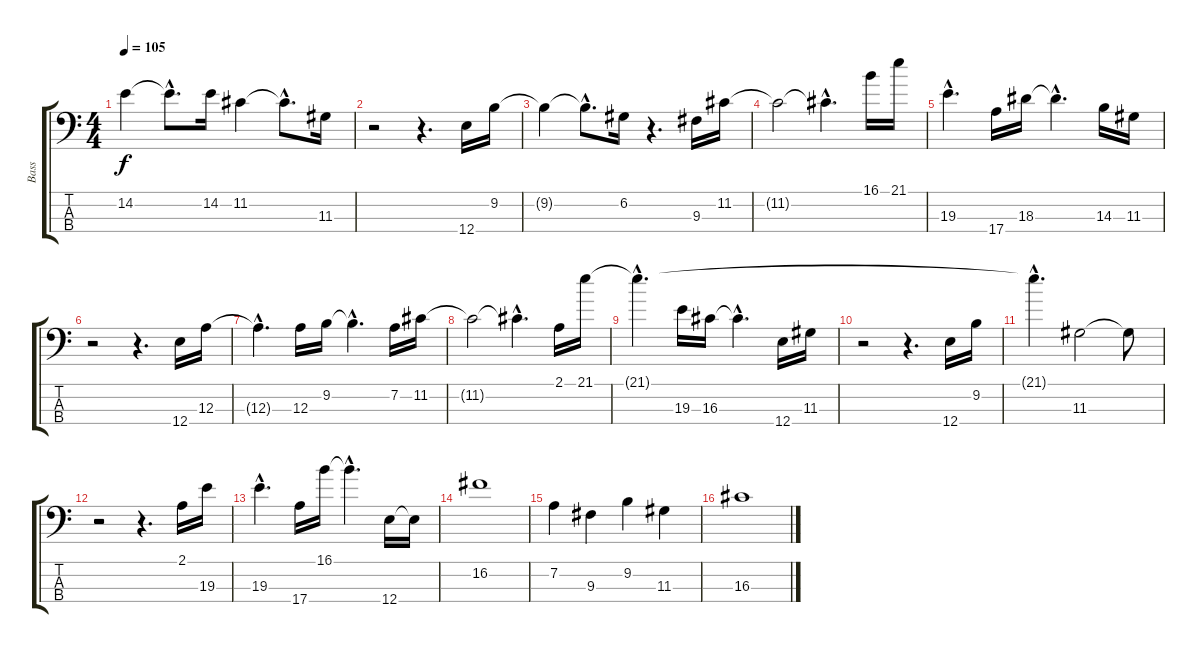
\track ("Bass" "Bass") {instrument electricbasspick}
\staff {score tabs}
\tuning (G2 D2 A1 E1) {hide}
\ts (4 4)
\tempo 105
\clef f4
\ks c
14.2.4{dy f} 14.2{hac t}.8{d} 14.2.16 11.2.4 11.2{hac t}.8{d} 11.3.16 |
r.2 r.4{d} 12.4.16 9.2.16 |
9.2{t}.4 9.2{hac t}.8{d} 6.2.16 r.4{d} 9.3.16 11.2.16 |
11.2{t}.2 11.2{hac t}.4{d} 16.1.16 21.1.16 |
19.3{hac}.4{d} 17.4.16 18.3.16 18.3{hac t}.4{d} 14.3.16 11.3.16 |
r.2 r.4{d} 12.4.16 12.3.16 |
12.3{hac t}.4{d} 12.3.16 9.2.16 9.2{hac t}.4{d} 7.2.16 11.2.16 |
11.2{t}.2 11.2{hac t}.4{d} 2.1.16 21.1.16 |
21.1{hac t}.4{d} 19.3.16 16.3.16 16.3{hac t}.4{d} 12.4.16 11.3.16 |
r.2 r.4{d} 12.4.16 9.2.16 |
21.1{hac t}.4{d} 11.3.2 11.3{t}.8 |
r.2 r.4{d} 2.1.16 19.3.16 |
19.3{hac}.4{d} 17.4.16 16.1.16 16.1{hac t}.4{d} 12.4.16 12.4{t}.16 |
16.2.1 |
7.2.4 9.3.4 9.2.4 11.3.4 |
16.3.1
